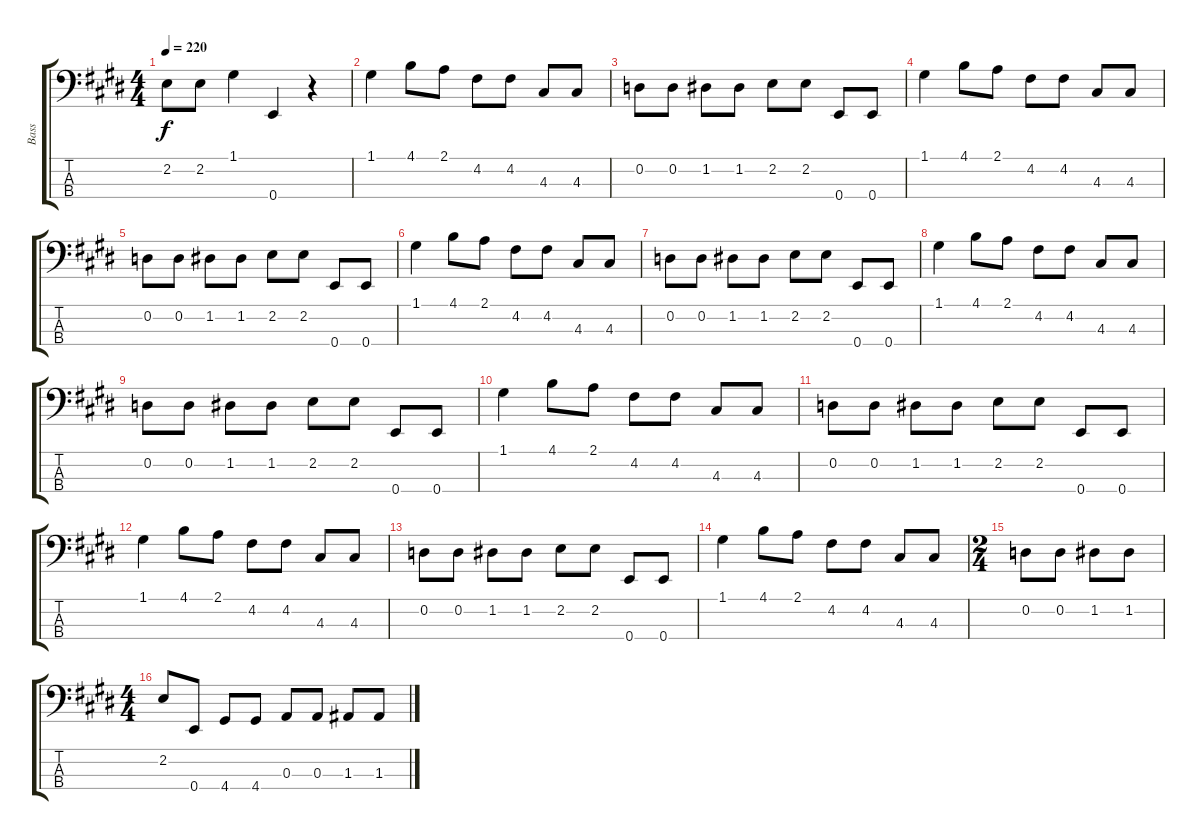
\track ("Bass" "Bass") {instrument electricbassfinger}
\staff {score tabs}
\tuning (G2 D2 A1 E1) {hide}
\ts (4 4)
\tempo 220
\clef f4
\ks e
2.2.8{dy f} 2.2.8 1.1.4 0.4.4 r.4 |
1.1.4 4.1.8 2.1.8 4.2.8 4.2.8 4.3.8 4.3.8 |
0.2.8 0.2.8 1.2.8 1.2.8 2.2.8 2.2.8 0.4.8 0.4.8 |
1.1.4 4.1.8 2.1.8 4.2.8 4.2.8 4.3.8 4.3.8 |
0.2.8 0.2.8 1.2.8 1.2.8 2.2.8 2.2.8 0.4.8 0.4.8 |
1.1.4 4.1.8 2.1.8 4.2.8 4.2.8 4.3.8 4.3.8 |
0.2.8 0.2.8 1.2.8 1.2.8 2.2.8 2.2.8 0.4.8 0.4.8 |
1.1.4 4.1.8 2.1.8 4.2.8 4.2.8 4.3.8 4.3.8 |
0.2.8 0.2.8 1.2.8 1.2.8 2.2.8 2.2.8 0.4.8 0.4.8 |
1.1.4 4.1.8 2.1.8 4.2.8 4.2.8 4.3.8 4.3.8 |
0.2.8 0.2.8 1.2.8 1.2.8 2.2.8 2.2.8 0.4.8 0.4.8 |
1.1.4 4.1.8 2.1.8 4.2.8 4.2.8 4.3.8 4.3.8 |
0.2.8 0.2.8 1.2.8 1.2.8 2.2.8 2.2.8 0.4.8 0.4.8 |
1.1.4 4.1.8 2.1.8 4.2.8 4.2.8 4.3.8 4.3.8 |
\ts (2 4)
0.2.8 0.2.8 1.2.8 1.2.8 |
\ts (4 4)
2.2.8 0.4.8 4.4.8 4.4.8 0.3.8 0.3.8 1.3.8 1.3.8
